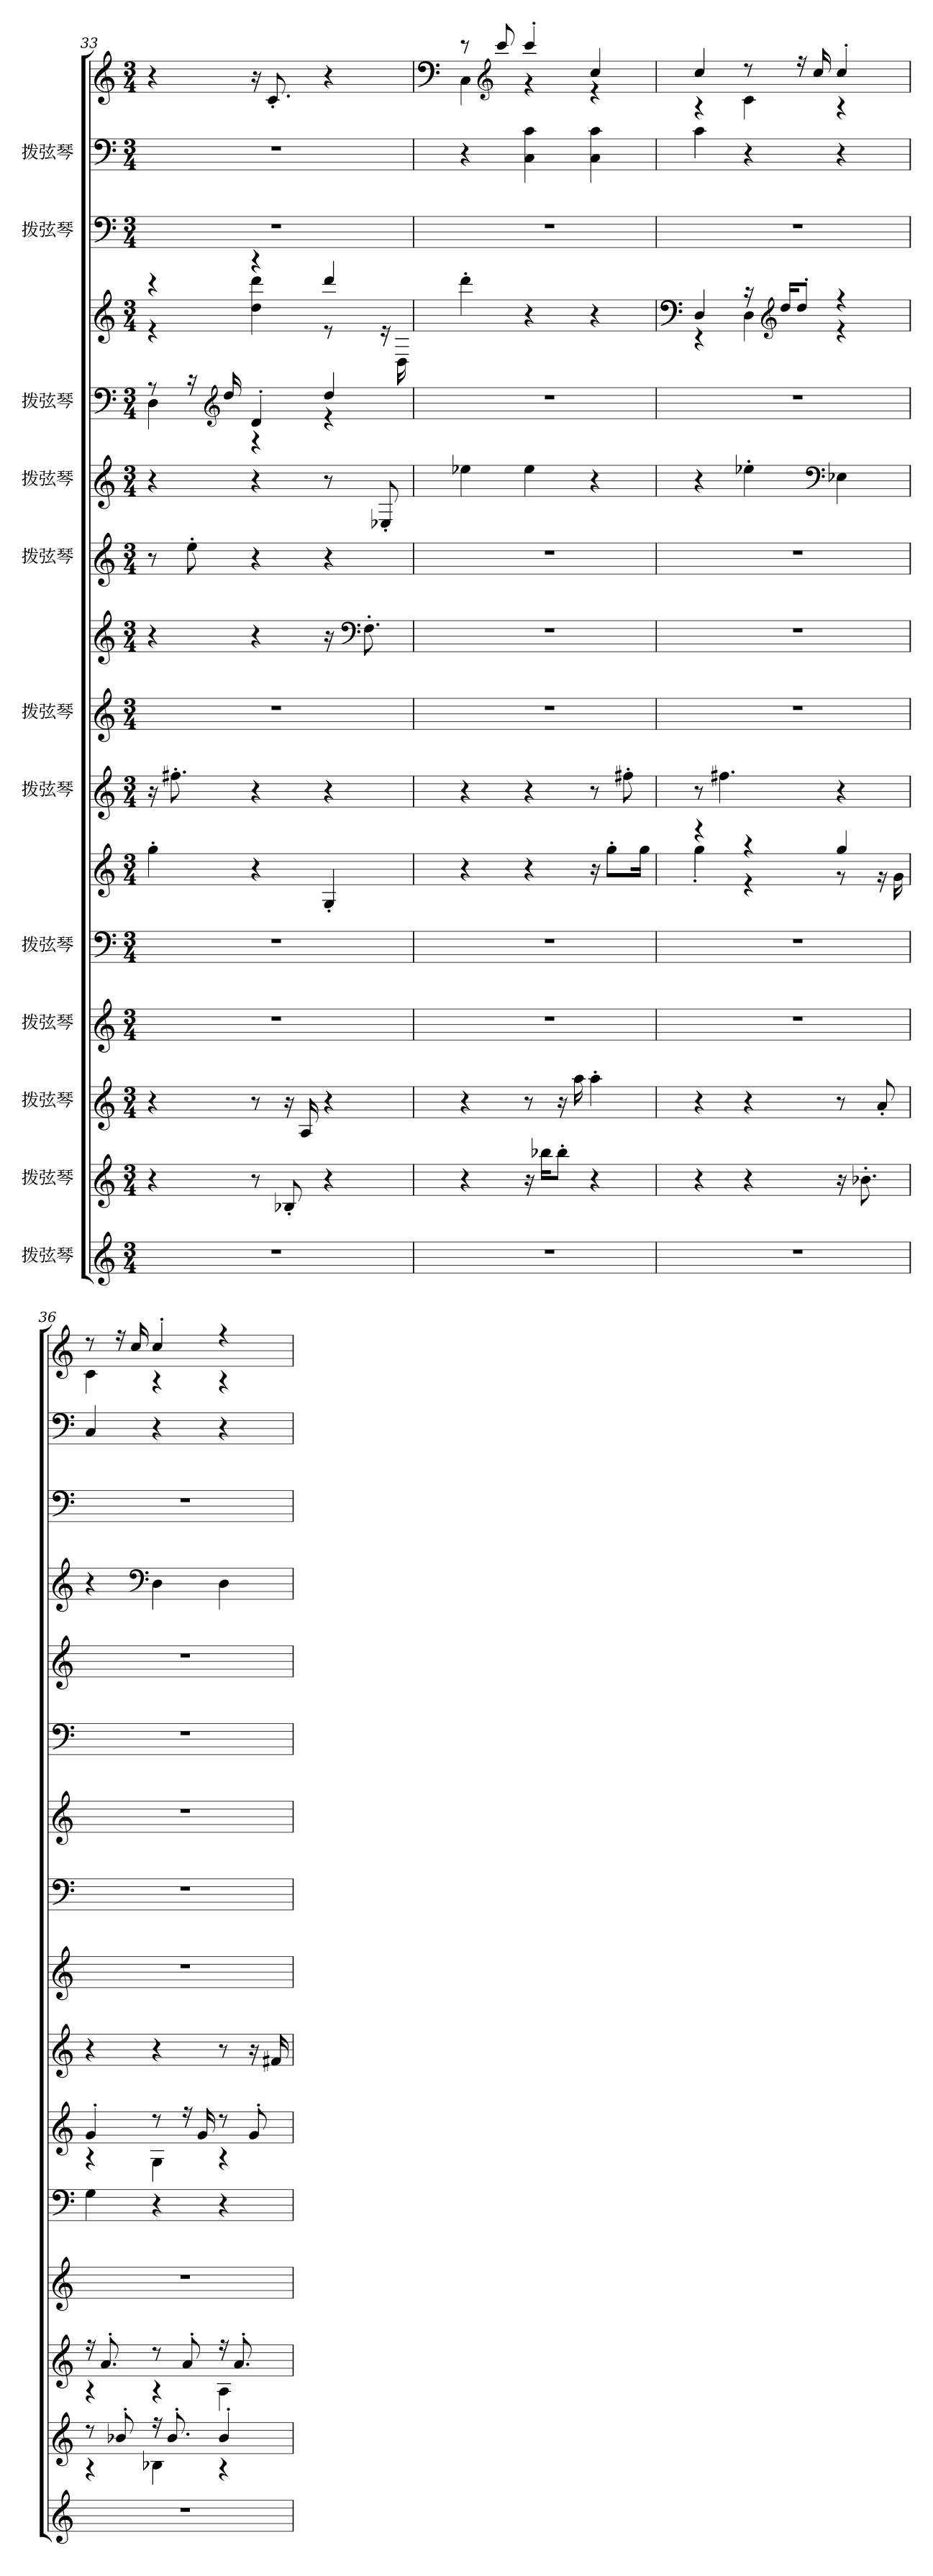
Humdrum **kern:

**kern	**kern	**kern	**kern	**kern	**kern	**kern	**kern	**kern	**kern	**kern	**kern	**kern	**kern	**kern	**kern
*part12	*part11	*part10	*part9	*part8	*part8	*part7	*part6	*part6	*part5	*part4	*part3	*part3	*part2	*part1	*part1
*staff16	*staff15	*staff14	*staff13	*staff12	*staff11	*staff10	*staff9	*staff8	*staff7	*staff6	*staff5	*staff4	*staff3	*staff2	*staff1
*I"拨弦琴	*I"拨弦琴	*I"拨弦琴	*I"拨弦琴	*I"拨弦琴	*	*I"拨弦琴	*I"拨弦琴	*	*I"拨弦琴	*I"拨弦琴	*I"拨弦琴	*	*I"拨弦琴	*I"拨弦琴	*
*clefG2	*clefG2	*clefG2	*clefG2	*clefF4	*clefG2	*clefG2	*clefG2	*clefG2	*clefG2	*clefG2	*clefF4	*clefG2	*clefF4	*clefF4	*clefG2
*k[]	*k[]	*k[]	*k[]	*k[]	*k[]	*k[]	*k[]	*k[]	*k[]	*k[]	*k[]	*k[]	*k[]	*k[]	*k[]
*M3/4	*M3/4	*M3/4	*M3/4	*M3/4	*M3/4	*M3/4	*M3/4	*M3/4	*M3/4	*M3/4	*M3/4	*M3/4	*M3/4	*M3/4	*M3/4
=33	=33	=33	=33	=33	=33	=33	=33	=33	=33	=33	=33	=33	=33	=33	=33
*	*	*	*	*	*	*	*	*	*	*	*^	*^	*	*	*
2.r	4r	4r	2.r	2.r	4gg'\	16r	2.r	4r	8r	4r	8r	4D\	4r	4r	2.r	2.r	4r
.	.	.	.	.	.	8.ff#X'\	.	.	.	.	.	.	.	.	.	.	.
.	.	.	.	.	.	.	.	.	8ee'\	.	16r	.	.	.	.	.	.
*	*	*	*	*	*	*	*	*	*	*	*clefG2	*	*	*	*	*	*
.	.	.	.	.	.	.	.	.	.	.	16dd/	.	.	.	.	.	.
.	8r	8r	.	.	4r	4r	.	4r	4r	4r	4d'/	4r	4r	4dd\ 4ddd\	.	.	16r
.	.	.	.	.	.	.	.	.	.	.	.	.	.	.	.	.	8.c'/
.	8B-X'/	16r	.	.	.	.	.	.	.	.	.	.	.	.	.	.	.
.	.	16A/	.	.	.	.	.	.	.	.	.	.	.	.	.	.	.
.	4r	4r	.	.	4G'/	4r	.	16r	4r	8r	4dd/	4r	4ddd/	8r	.	.	4r
*	*	*	*	*	*	*	*	*clefF4	*	*	*	*	*	*	*	*	*
.	.	.	.	.	.	.	.	8.F'\	.	.	.	.	.	.	.	.	.
.	.	.	.	.	.	.	.	.	.	8E-X'/	.	.	.	16r	.	.	.
.	.	.	.	.	.	.	.	.	.	.	.	.	.	16D\	.	.	.
*	*	*	*	*	*	*	*	*	*	*	*v	*v	*	*	*	*	*
*	*	*	*	*	*	*	*	*	*	*	*	*v	*v	*	*	*
!!LO:PB:g=z
=34	=34	=34	=34	=34	=34	=34	=34	=34	=34	=34	=34	=34	=34	=34	=34
*	*	*	*	*	*	*	*	*	*	*	*	*	*	*	*clefF4
*	*	*	*	*	*	*	*	*	*	*	*	*	*	*	*^
2.r	4r	4r	2.r	2.r	4r	4r	2.r	2.r	2.r	4ee-X\	2.r	4ddd'\	2.r	4r	8r	4C\
*	*	*	*	*	*	*	*	*	*	*	*	*	*	*	*clefG2	*
.	.	.	.	.	.	.	.	.	.	.	.	.	.	.	8ccc/	.
.	16r	8r	.	.	4r	4r	.	.	.	4ee-\	.	4r	.	4C\ 4c\	4ccc'/	4r
.	16bb-X\KL	.	.	.	.	.	.	.	.	.	.	.	.	.	.	.
.	8bb-'\J	16r	.	.	.	.	.	.	.	.	.	.	.	.	.	.
.	.	16aa\	.	.	.	.	.	.	.	.	.	.	.	.	.	.
.	4r	4aa'\	.	.	16r	8r	.	.	.	4r	.	4r	.	4C\ 4c\	4cc/	4r
.	.	.	.	.	8gg'\L	.	.	.	.	.	.	.	.	.	.	.
.	.	.	.	.	.	8ff#X'\	.	.	.	.	.	.	.	.	.	.
.	.	.	.	.	16gg\Jk	.	.	.	.	.	.	.	.	.	.	.
=35	=35	=35	=35	=35	=35	=35	=35	=35	=35	=35	=35	=35	=35	=35	=35	=35
*	*	*	*	*	*	*	*	*	*	*	*	*clefF4	*	*	*	*
*	*	*	*	*	*^	*	*	*	*	*	*	*^	*	*	*	*
2.r	4r	4r	2.r	2.r	4r	4gg'\	8r	2.r	2.r	2.r	4r	2.r	4D/	4r	2.r	4c\	4cc/	4r
.	.	.	.	.	.	.	4.ff#X\	.	.	.	.	.	.	.	.	.	.	.
.	4r	4r	.	.	4r	4r	.	.	.	.	4ee-X'\	.	16r	4D\	.	4r	8r	4c\
*	*	*	*	*	*	*	*	*	*	*	*	*	*clefG2	*	*	*	*	*
.	.	.	.	.	.	.	.	.	.	.	.	.	16dd/KL	.	.	.	.	.
.	.	.	.	.	.	.	.	.	.	.	.	.	8dd'/J	.	.	.	16r	.
.	.	.	.	.	.	.	.	.	.	.	.	.	.	.	.	.	16cc/	.
*	*	*	*	*	*	*	*	*	*	*	*clefF4	*	*	*	*	*	*	*
.	16r	8r	.	.	4gg/	8r	4r	.	.	.	4E-X\	.	4r	4r	.	4r	4cc'/	4r
.	8.b-X'\	.	.	.	.	.	.	.	.	.	.	.	.	.	.	.	.	.
.	.	8a'/	.	.	.	16r	.	.	.	.	.	.	.	.	.	.	.	.
.	.	.	.	.	.	16g\	.	.	.	.	.	.	.	.	.	.	.	.
*	*	*	*	*	*	*	*	*	*	*	*	*	*v	*v	*	*	*	*
=36	=36	=36	=36	=36	=36	=36	=36	=36	=36	=36	=36	=36	=36	=36	=36	=36	=36
*	*^	*^	*	*	*	*	*	*	*	*	*	*	*	*	*	*	*
2.r	8r	4r	16r	4r	2.r	4G\	4g'/	4r	4r	2.r	2.r	2.r	2.r	2.r	4r	2.r	4C/	8r	4c\
.	.	.	8.a'/	.	.	.	.	.	.	.	.	.	.	.	.	.	.	.	.
.	8b-X'/	.	.	.	.	.	.	.	.	.	.	.	.	.	.	.	.	16r	.
.	.	.	.	.	.	.	.	.	.	.	.	.	.	.	.	.	.	16cc/	.
*	*	*	*	*	*	*	*	*	*	*	*	*	*	*	*clefF4	*	*	*	*
.	16r	4B-X\	8r	4r	.	4r	8r	4G\	4r	.	.	.	.	.	4D\	.	4r	4cc'/	4r
.	8.b-'/	.	.	.	.	.	.	.	.	.	.	.	.	.	.	.	.	.	.
.	.	.	8a'/	.	.	.	16r	.	.	.	.	.	.	.	.	.	.	.	.
.	.	.	.	.	.	.	16g/	.	.	.	.	.	.	.	.	.	.	.	.
.	4b-'/	4r	16r	4A\	.	4r	8r	4r	8r	.	.	.	.	.	4D\	.	4r	4r	4r
.	.	.	8.a'/	.	.	.	.	.	.	.	.	.	.	.	.	.	.	.	.
.	.	.	.	.	.	.	8g'/	.	16r	.	.	.	.	.	.	.	.	.	.
.	.	.	.	.	.	.	.	.	16f#X/	.	.	.	.	.	.	.	.	.	.
*	*v	*v	*	*	*	*	*v	*v	*	*	*	*	*	*	*	*	*	*v	*v
*	*	*v	*v	*	*	*	*	*	*	*	*	*	*	*	*	*
=	=	=	=	=	=	=	=	=	=	=	=	=	=	=	=
*-	*-	*-	*-	*-	*-	*-	*-	*-	*-	*-	*-	*-	*-	*-	*-
